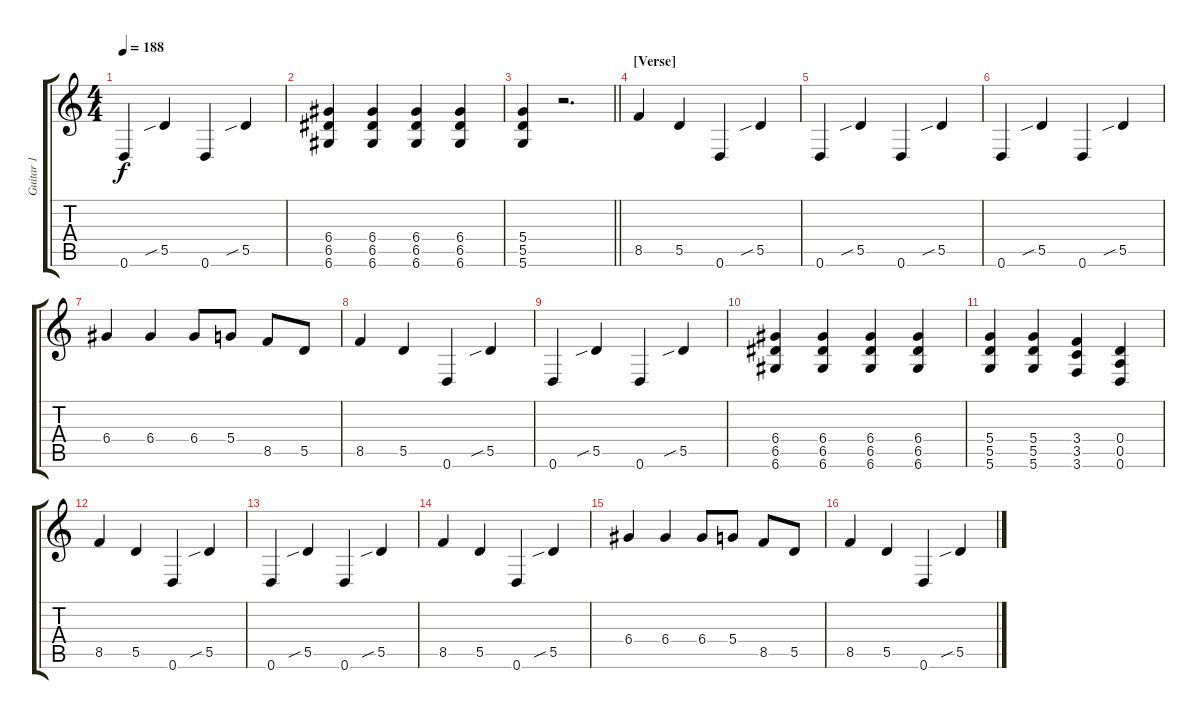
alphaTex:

\track ("Guitar 1" "Guitar 1") {instrument distortionguitar}
\staff {score tabs}
\tuning (E4 B3 G3 D3 A2 D2) {hide}
\ts (4 4)
\tempo 188
\clef g2
\ks c
0.6.4{dy f} 5.5{sib}.4 0.6.4 5.5{sib}.4 |
(6.4 6.5 6.6).4 (6.4 6.5 6.6).4 (6.4 6.5 6.6).4 (6.4 6.5 6.6).4 |
\barLineRight lightlight
(5.4 5.5 5.6).4 r.2{d} |
\section ("" "[Verse]")
8.5.4 5.5.4 0.6.4 5.5{sib}.4 |
0.6.4 5.5{sib}.4 0.6.4 5.5{sib}.4 |
0.6.4 5.5{sib}.4 0.6.4 5.5{sib}.4 |
6.4.4 6.4.4 6.4.8 5.4.8 8.5.8 5.5.8 |
8.5.4 5.5.4 0.6.4 5.5{sib}.4 |
0.6.4 5.5{sib}.4 0.6.4 5.5{sib}.4 |
(6.4 6.5 6.6).4 (6.4 6.5 6.6).4 (6.4 6.5 6.6).4 (6.4 6.5 6.6).4 |
(5.4 5.5 5.6).4 (5.4 5.5 5.6).4 (3.4 3.5 3.6).4 (0.4 0.5 0.6).4 |
8.5.4 5.5.4 0.6.4 5.5{sib}.4 |
0.6.4 5.5{sib}.4 0.6.4 5.5{sib}.4 |
8.5.4 5.5.4 0.6.4 5.5{sib}.4 |
6.4.4 6.4.4 6.4.8 5.4.8 8.5.8 5.5.8 |
8.5.4 5.5.4 0.6.4 5.5{sib}.4
